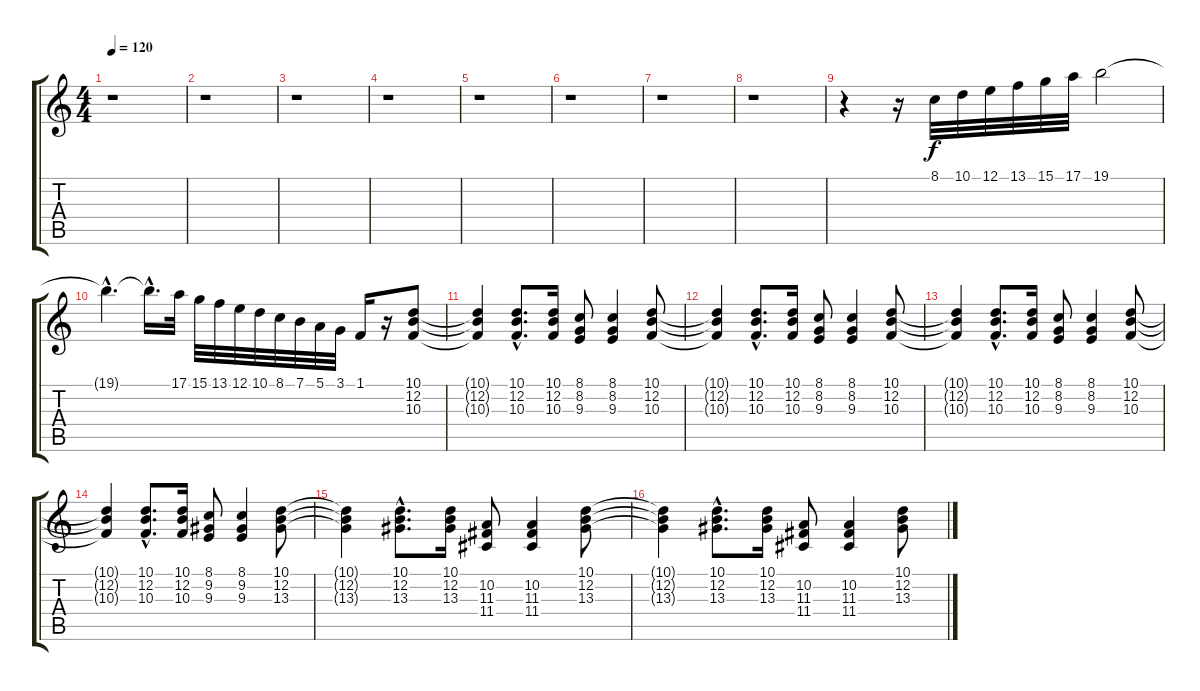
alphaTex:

\track "" {instrument percussiveorgan}
\staff {score tabs}
\tuning (E4 B3 G3 D3 A2 E2) {hide}
\ts (4 4)
\tempo 120
\clef g2
\ks c
r.1{dy f} |
r.1 |
r.1 |
r.1 |
r.1 |
r.1 |
r.1 |
r.1 |
r.4 r.16 8.1.32 10.1.32 12.1.32 13.1.32 15.1.32 17.1.32 19.1.2 |
19.1{hac t}.4{d} 19.1{hac t}.16{d} 17.1.32 15.1.32 13.1.32 12.1.32 10.1.32 8.1.32 7.1.32 5.1.32 3.1.32 1.1.16 r.16 (10.1 12.2 10.3).8 |
(10.1{t} 12.2{t} 10.3{t}).4 (10.1{hac} 12.2{hac} 10.3{hac}).8{d} (10.1 12.2 10.3).16 (8.1 8.2 9.3).8 (8.1 8.2 9.3).4 (10.1 12.2 10.3).8 |
(10.1{t} 12.2{t} 10.3{t}).4 (10.1{hac} 12.2{hac} 10.3{hac}).8{d} (10.1 12.2 10.3).16 (8.1 8.2 9.3).8 (8.1 8.2 9.3).4 (10.1 12.2 10.3).8 |
(10.1{t} 12.2{t} 10.3{t}).4 (10.1{hac} 12.2{hac} 10.3{hac}).8{d} (10.1 12.2 10.3).16 (8.1 8.2 9.3).8 (8.1 8.2 9.3).4 (10.1 12.2 10.3).8 |
(10.1{t} 12.2{t} 10.3{t}).4 (10.1{hac} 12.2{hac} 10.3{hac}).8{d} (10.1 12.2 10.3).16 (8.1 9.2 9.3).8 (8.1 9.2 9.3).4 (10.1 12.2 13.3).8 |
(10.1{t} 12.2{t} 13.3{t}).4 (10.1{hac} 12.2{hac} 13.3{hac}).8{d} (10.1 12.2 13.3).16 (10.2 11.3 11.4).8 (10.2 11.3 11.4).4 (10.1 12.2 13.3).8 |
(10.1{t} 12.2{t} 13.3{t}).4 (10.1{hac} 12.2{hac} 13.3{hac}).8{d} (10.1 12.2 13.3).16 (10.2 11.3 11.4).8 (10.2 11.3 11.4).4 (10.1 12.2 13.3).8
